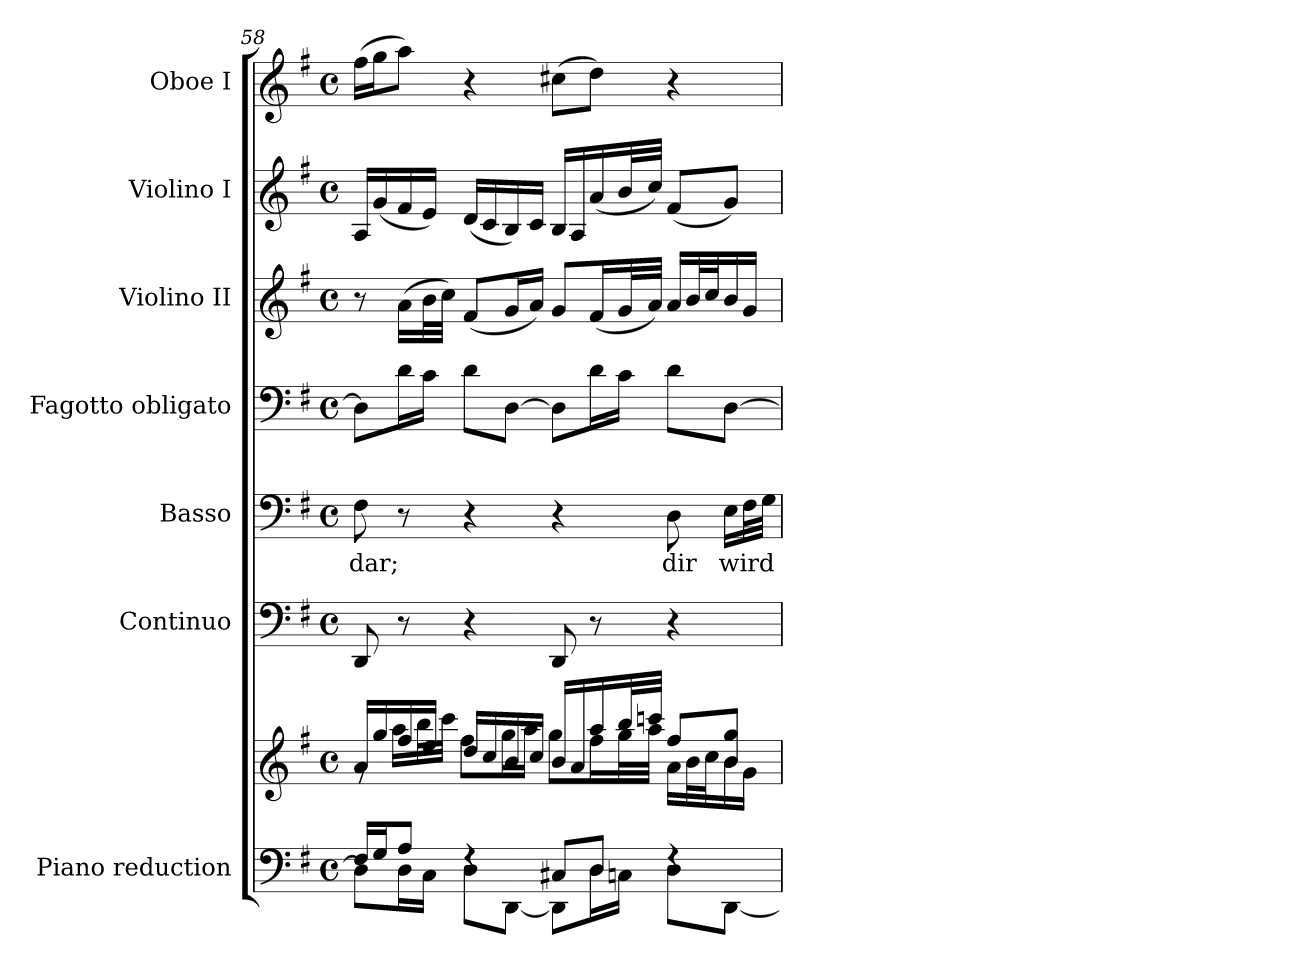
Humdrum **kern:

**kern	**kern	**kern	**kern	**text	**kern	**kern	**kern	**kern
*part7	*part7	*part6	*part5	*part5	*part4	*part3	*part2	*part1
*staff8	*staff7	*staff6	*staff5	*staff5	*staff4	*staff3	*staff2	*staff1
*I"Piano reduction	*	*I"Continuo	*I"Basso	*	*I"Fagotto obligato	*I"Violino II	*I"Violino I	*I"Oboe I
*I'Pno	*	*	*	*	*	*I'Vln	*I'Vln	*I'Ob
*clefF4	*clefG2	*clefF4	*clefF4	*	*clefF4	*clefG2	*clefG2	*clefG2
*k[f#]	*k[f#]	*k[f#]	*k[f#]	*	*k[f#]	*k[f#]	*k[f#]	*k[f#]
*M4/4	*M4/4	*M4/4	*M4/4	*	*M4/4	*M4/4	*M4/4	*M4/4
*met(c)	*met(c)	*met(c)	*met(c)	*	*met(c)	*met(c)	*met(c)	*met(c)
=58	=58	=58	=58	=58	=58	=58	=58	=58
*^	*^	*	*	*	*	*	*	*
!	!	!	!	!	!	!LO:LY:b	!	!	!	!
16F#/LL	8D\L]	16a/LL	8rg	8DD/	8F#\	-dar;	8D\L]	8r	16A/LL	(>16ff#\LL
16G/J	.	16gg/	.	.	.	.	.	.	(<16g/	16gg\J
8A/J	16D\L	16ff#/	16aa\LL	8r	8r	.	16d\L	(>16a\LL	16f#/	8aa\J)
.	16C\JJ	16ee/JJ	32bb\L	.	.	.	16c\JJ	32b\L	16e/JJ)	.
.	.	.	32ccc\JJJ	.	.	.	.	32cc\JJJ)	.	.
4rF	8D\L	16dd/LL	8ff#\L	4r	4r	.	8d\L	(<8f#/L	(<16d/LL	4r
.	.	16cc/	.	.	.	.	.	.	16c/	.
.	[8DD\J	16b/	16gg\L	.	.	.	[8D\J	16g/L	16B/)	.
.	.	16cc/JJ	16aa\JJ	.	.	.	.	16a/JJ)	16c/JJ	.
8C#X/L	8DD\L]	16b/LL	8gg\L	8DD/	4r	.	8D\L]	8g/L	16B/LL	(>8cc#X\L
.	.	16a/	.	.	.	.	.	.	16A/	.
8D/J	16D\L	16aa/	16ff#\L	8r	.	.	16d\L	(<16f#/L	(<16a/	8dd\J)
.	16Cn\JJ	32bb/L	32gg\L	.	.	.	16c\JJ	32g/L	32b/L	.
.	.	32cccn/JJJ	32aa\JJJ	.	.	.	.	32a/JJJ)	32cc/JJJ)	.
!	!	!	!	!	!	!LO:LY:b	!	!	!	!
4rF	8D\L	8ff#/L	16a\LL	4r	8D\	dir	8d\L	16a/LL	(<8f#/L	4r
.	.	.	32b\L	.	.	.	.	32b/L	.	.
.	.	.	32cc\J	.	.	.	.	32cc/J	.	.
!	!	!	!	!	!	!LO:LY:b	!	!	!	!
.	[8DD\J	8b/ 8gg/J	16b\	.	16E\LL	wird	[8D\J	16b/	8g/J)	.
.	.	.	16g\JJ	.	32F#\L	.	.	16g/JJ	.	.
.	.	.	.	.	32G\JJJ	.	.	.	.	.
*v	*v	*	*	*	*	*	*	*	*	*
*	*v	*v	*	*	*	*	*	*	*
=	=	=	=	=	=	=	=	=
*-	*-	*-	*-	*-	*-	*-	*-	*-
